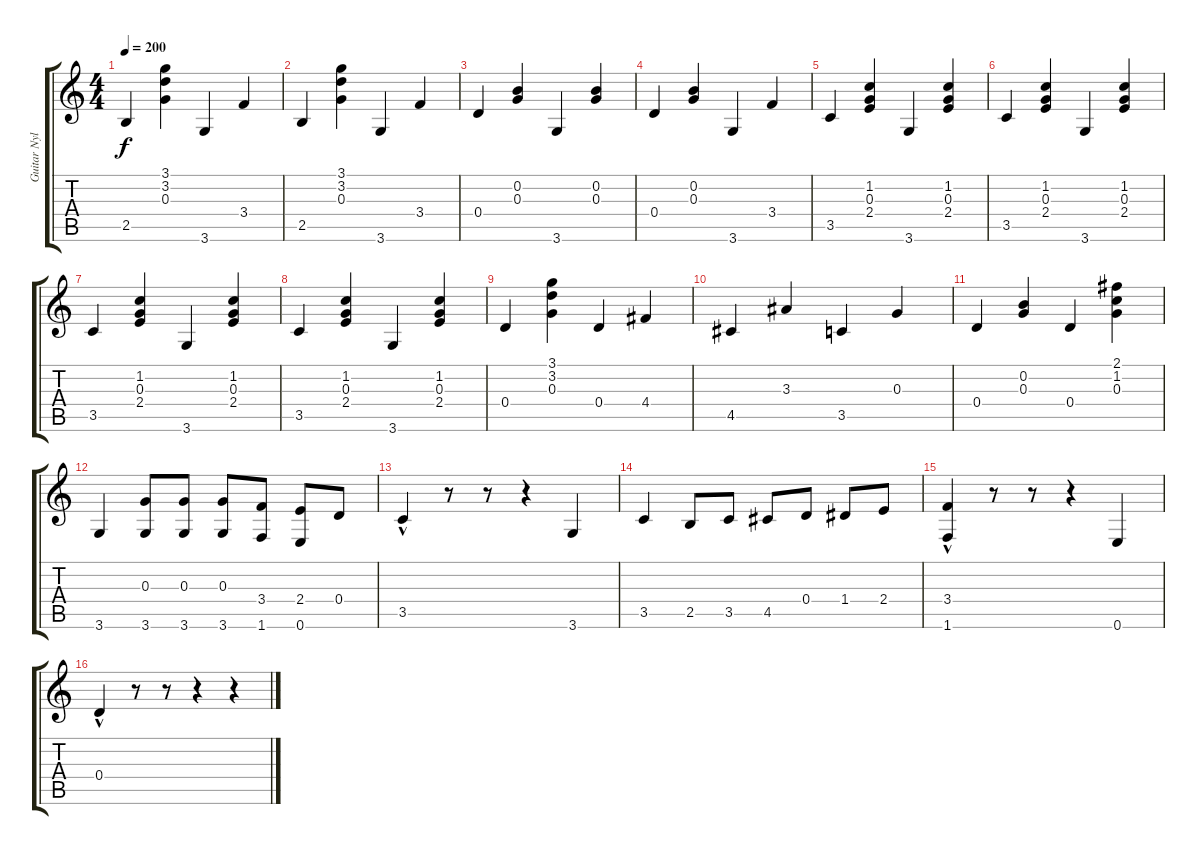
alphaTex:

\track ("Guitar Nylon" "Guitar Nyl") {instrument acousticguitarnylon}
\staff {score tabs}
\tuning (E4 B3 G3 D3 A2 E2) {hide}
\ts (4 4)
\tempo 200
\clef g2
\ks c
2.5.4{dy f} (3.1 3.2 0.3).4 3.6.4 3.4.4 |
2.5.4 (3.1 3.2 0.3).4 3.6.4 3.4.4 |
0.4.4 (0.2 0.3).4 3.6.4 (0.2 0.3).4 |
0.4.4 (0.2 0.3).4 3.6.4 3.4.4 |
3.5.4 (1.2 0.3 2.4).4 3.6.4 (1.2 0.3 2.4).4 |
3.5.4 (1.2 0.3 2.4).4 3.6.4 (1.2 0.3 2.4).4 |
3.5.4 (1.2 0.3 2.4).4 3.6.4 (1.2 0.3 2.4).4 |
3.5.4 (1.2 0.3 2.4).4 3.6.4 (1.2 0.3 2.4).4 |
0.4.4 (3.1 3.2 0.3).4 0.4.4 4.4.4 |
4.5.4 3.3.4 3.5.4 0.3.4 |
0.4.4 (0.2 0.3).4 0.4.4 (2.1 1.2 0.3).4 |
3.6.4 (0.3 3.6).8 (0.3 3.6).8 (0.3 3.6).8 (3.4 1.6).8 (2.4 0.6).8 0.4.8 |
3.5{hac}.4 r.8 r.8 r.4 3.6.4 |
3.5.4 2.5.8 3.5.8 4.5.8 0.4.8 1.4.8 2.4.8 |
(3.4{hac} 1.6{hac}).4 r.8 r.8 r.4 0.6.4 |
0.4{hac}.4 r.8 r.8 r.4 r.4
